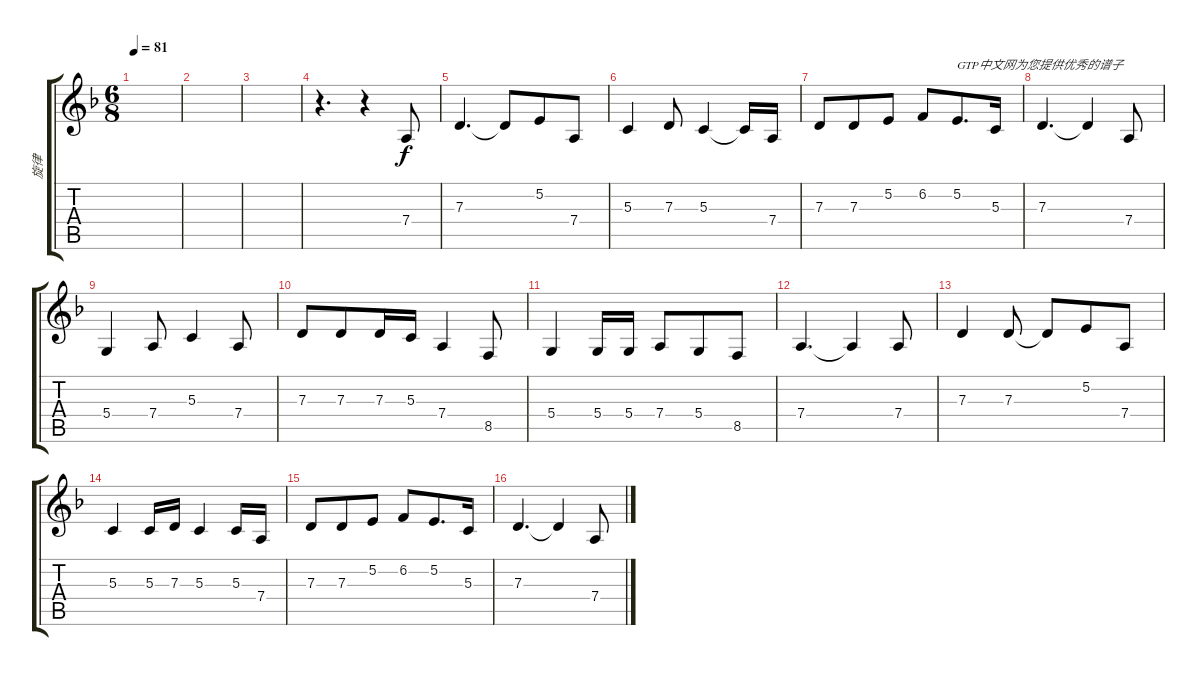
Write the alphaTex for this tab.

\track ("旋律" "旋律") {instrument accordion}
\staff {score tabs}
\tuning (E4 B3 G3 D3 A2 E2) {hide}
\ts (6 8)
\tempo 81
\clef g2
\ks f
|
|
|
r.4{d} r.4 7.4.8 |
7.3.4{d} 7.3{t}.8 5.2.8 7.4.8 |
5.3.4 7.3.8 5.3.4 5.3{t}.16 7.4.16 |
7.3.8 7.3.8 5.2.8 6.2.8 5.2.8{d txt "GTP中文网为您提供优秀的谱子"} 5.3.16 |
7.3.4{d} 7.3{t}.4 7.4.8 |
5.4.4 7.4.8 5.3.4 7.4.8 |
7.3.8 7.3.8 7.3.16 5.3.16 7.4.4 8.5.8 |
5.4.4 5.4.16 5.4.16 7.4.8 5.4.8 8.5.8 |
7.4.4{d} 7.4{t}.4 7.4.8 |
7.3.4 7.3.8 7.3{t}.8 5.2.8 7.4.8 |
5.3.4 5.3.16 7.3.16 5.3.4 5.3.16 7.4.16 |
7.3.8 7.3.8 5.2.8 6.2.8 5.2.8{d} 5.3.16 |
7.3.4{d} 7.3{t}.4 7.4.8
